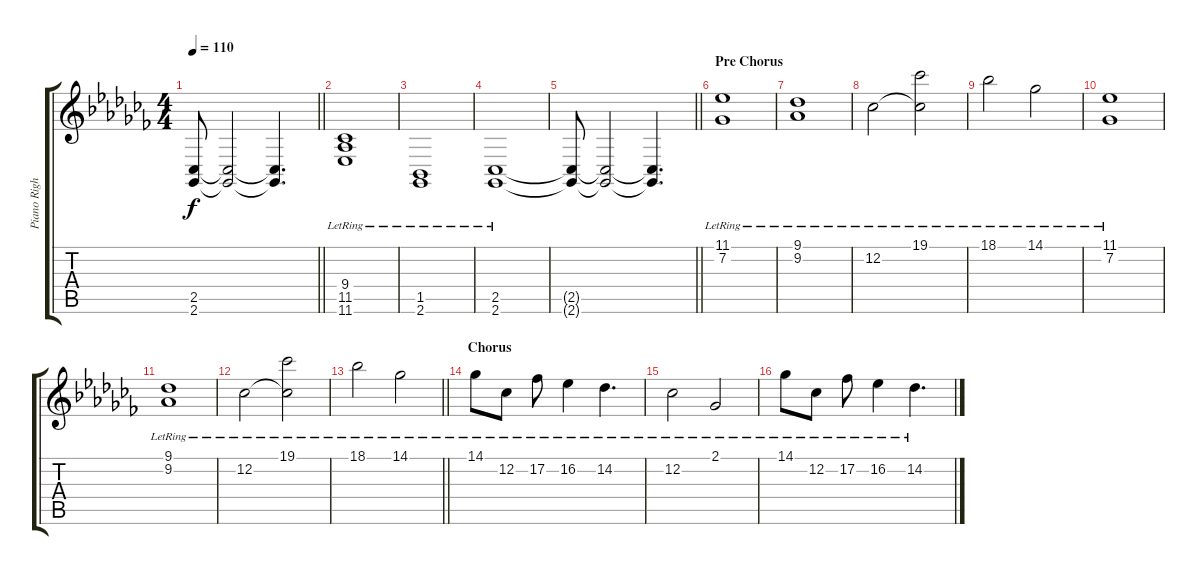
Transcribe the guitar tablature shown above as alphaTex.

\track ("Piano Right Hand " "Piano Righ") {instrument acousticgrandpiano}
\staff {score tabs}
\tuning (E4 B3 G3 D3 A2 E2) {hide}
\ts (4 4)
\tempo 110
\clef g2
\barLineRight lightlight
\ks abminor
(2.5{t} 2.6{t}).8{dy f} (2.5{t} 2.6{t}).2 (2.5{t} 2.6{t}).4{d} |
(9.4{lr} 11.5{lr} 11.6{lr}).1 |
(1.5{lr} 2.6{lr}).1 |
(2.5{lr} 2.6{lr}).1 |
\barLineRight lightlight
(2.5{t} 2.6{t}).8 (2.5{t} 2.6{t}).2 (2.5{t} 2.6{t}).4{d} |
\section ("" "Pre Chorus")
(11.1{lr} 7.2{lr}).1 |
(9.1{lr} 9.2{lr}).1 |
12.2{lr}.2 (19.1{lr} 12.2{t}).2 |
18.1{lr}.2 14.1{lr}.2 |
(11.1{lr} 7.2{lr}).1 |
(9.1{lr} 9.2{lr}).1 |
12.2{lr}.2 (19.1{lr} 12.2{t}).2 |
\barLineRight lightlight
18.1{lr}.2 14.1{lr}.2 |
\section ("" "Chorus")
14.1{lr}.8 12.2{lr}.8 17.2{lr}.8 16.2{lr}.4 14.2{lr}.4{d} |
12.2{lr}.2 2.1{lr}.2 |
14.1{lr}.8 12.2{lr}.8 17.2{lr}.8 16.2{lr}.4 14.2{lr}.4{d}
